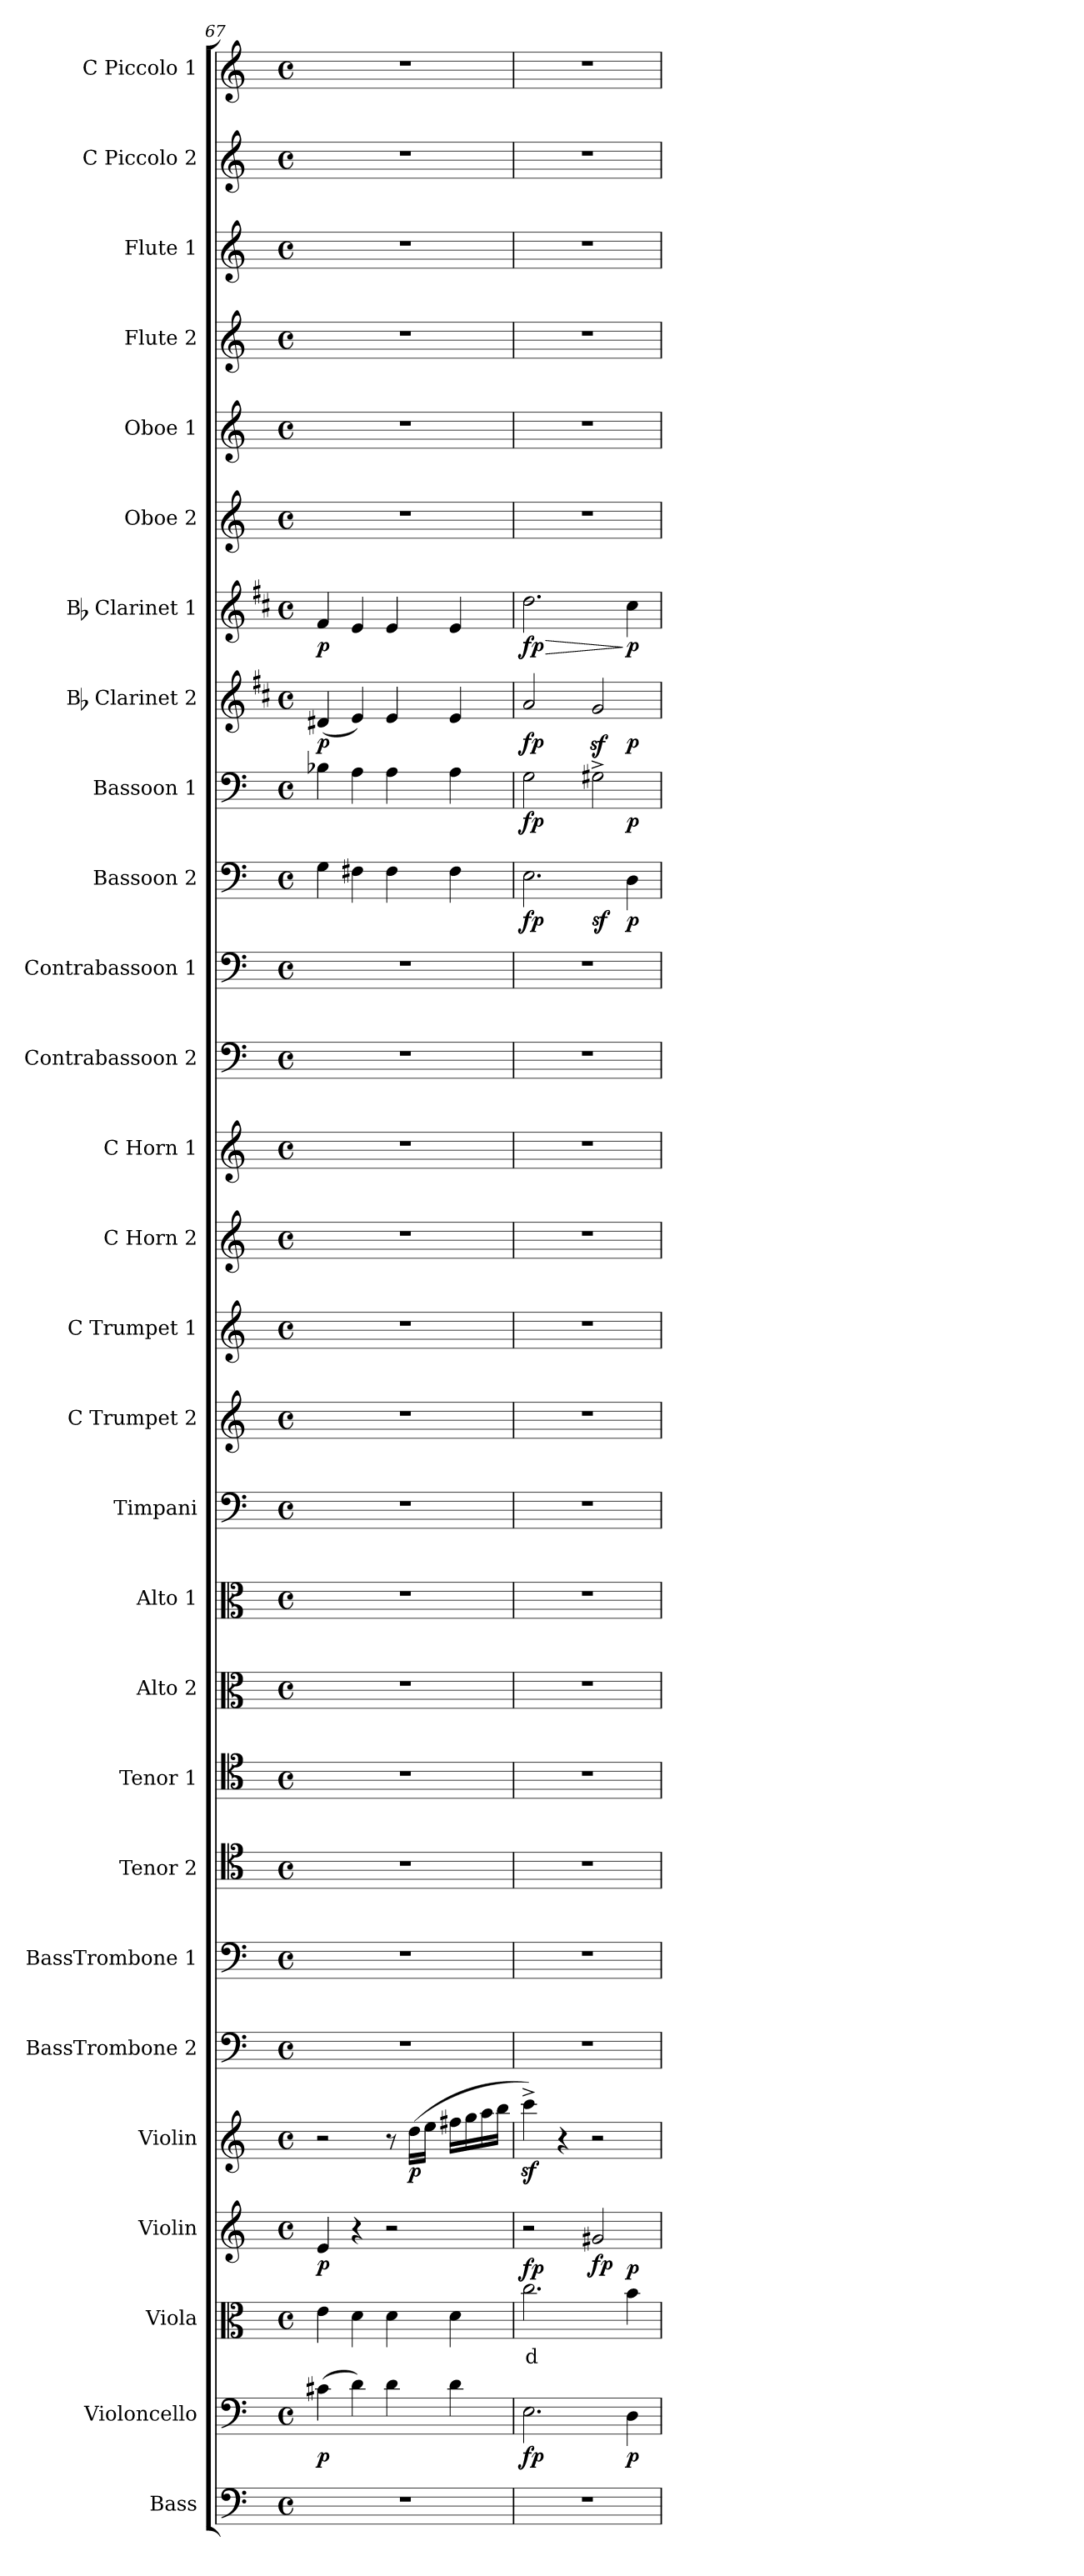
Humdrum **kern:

**kern	**kern	**dynam	**kern	**text	**dynam	**kern	**dynam	**kern	**dynam	**kern	**kern	**kern	**kern	**kern	**kern	**kern	**kern	**kern	**kern	**kern	**kern	**kern	**kern	**dynam	**kern	**dynam	**kern	**dynam	**kern	**dynam	**kern	**kern	**kern	**kern	**kern	**kern
*part28	*part27	*part27	*part26	*part26	*part26	*part25	*part25	*part24	*part24	*part23	*part22	*part21	*part20	*part19	*part18	*part17	*part16	*part15	*part14	*part13	*part12	*part11	*part10	*part10	*part9	*part9	*part8	*part8	*part7	*part7	*part6	*part5	*part4	*part3	*part2	*part1
*staff28	*staff27	*staff27	*staff26	*staff26	*staff26	*staff25	*staff25	*staff24	*staff24	*staff23	*staff22	*staff21	*staff20	*staff19	*staff18	*staff17	*staff16	*staff15	*staff14	*staff13	*staff12	*staff11	*staff10	*staff10	*staff9	*staff9	*staff8	*staff8	*staff7	*staff7	*staff6	*staff5	*staff4	*staff3	*staff2	*staff1
*I"Bass	*I"Violoncello	*	*I"Viola	*	*	*I"Violin	*	*I"Violin	*	*I"BassTrombone 2	*I"BassTrombone 1	*I"Tenor 2	*I"Tenor 1	*I"Alto 2	*I"Alto 1	*I"Timpani	*I"C Trumpet 2	*I"C Trumpet 1	*I"C Horn 2	*I"C Horn 1	*I"Contrabassoon 2	*I"Contrabassoon 1	*I"Bassoon 2	*	*I"Bassoon 1	*	*I"Bb Clarinet 2	*	*I"Bb Clarinet 1	*	*I"Oboe 2	*I"Oboe 1	*I"Flute 2	*I"Flute 1	*I"C Piccolo 2	*I"C Piccolo 1
*I'B	*I'Vc	*	*I'Vla	*	*	*I'Vln	*	*I'Vln	*	*I'BTrb 2	*I'BTrb 1	*I'T 2	*I'T 1	*I'A 2	*I'A 1	*I'Timp	*I'Tpt 2	*I'Tpt 1	*I'Hn 2	*I'Hn 1	*I'C Bsn 2	*I'C Bsn 1	*I'Bsn 2	*	*I'Bsn 1	*	*I'Cl 2	*	*I'Cl 1	*	*I'Ob 2	*I'Ob 1	*I'Fl 2	*I'Fl 1	*I'Picc 2	*I'Picc 1
*clefF4	*clefF4	*	*clefC3	*	*	*clefG2	*	*clefG2	*	*clefF4	*clefF4	*clefC4	*clefC4	*clefC3	*clefC3	*clefF4	*clefG2	*clefG2	*clefG2	*clefG2	*clefF4	*clefF4	*clefF4	*	*clefF4	*	*clefG2	*	*clefG2	*	*clefG2	*clefG2	*clefG2	*clefG2	*clefG2	*clefG2
*ITrd7c12	*	*	*	*	*	*	*	*	*	*	*	*	*	*	*	*	*	*	*ITrd7c12	*ITrd7c12	*ITrd7c12	*ITrd7c12	*	*	*	*	*ITrd1c2	*	*ITrd1c2	*	*	*	*	*	*ITrd-7c-12	*ITrd-7c-12
*k[]	*k[]	*	*k[]	*	*	*k[]	*	*k[]	*	*k[]	*k[]	*k[]	*k[]	*k[]	*k[]	*k[]	*k[]	*k[]	*k[]	*k[]	*k[]	*k[]	*k[]	*	*k[]	*	*k[]	*	*k[]	*	*k[]	*k[]	*k[]	*k[]	*k[]	*k[]
*M4/4	*M4/4	*	*M4/4	*	*	*M4/4	*	*M4/4	*	*M4/4	*M4/4	*M4/4	*M4/4	*M4/4	*M4/4	*M4/4	*M4/4	*M4/4	*M4/4	*M4/4	*M4/4	*M4/4	*M4/4	*	*M4/4	*	*M4/4	*	*M4/4	*	*M4/4	*M4/4	*M4/4	*M4/4	*M4/4	*M4/4
*met(c)	*met(c)	*	*met(c)	*	*	*met(c)	*	*met(c)	*	*met(c)	*met(c)	*met(c)	*met(c)	*met(c)	*met(c)	*met(c)	*met(c)	*met(c)	*met(c)	*met(c)	*met(c)	*met(c)	*met(c)	*	*met(c)	*	*met(c)	*	*met(c)	*	*met(c)	*met(c)	*met(c)	*met(c)	*met(c)	*met(c)
=67	=67	=67	=67	=67	=67	=67	=67	=67	=67	=67	=67	=67	=67	=67	=67	=67	=67	=67	=67	=67	=67	=67	=67	=67	=67	=67	=67	=67	=67	=67	=67	=67	=67	=67	=67	=67
!	!	!LO:DY:b	!	!	!	!	!LO:DY:b	!	!	!	!	!	!	!	!	!	!	!	!	!	!	!	!	!	!	!	!	!LO:DY:b	!	!LO:DY:b	!	!	!	!	!	!
1r	(4c#X	p	4e	.	.	4e	p	2r	.	1r	1r	1r	1r	1r	1r	1r	1r	1r	1r	1r	1r	1r	4G	.	4B-X	.	(4c#X	p	4e	p	1r	1r	1r	1r	1r	1r
.	4d)	.	4d	.	.	4r	.	.	.	.	.	.	.	.	.	.	.	.	.	.	.	.	4F#X	.	4A	.	4d)	.	4d	.	.	.	.	.	.	.
.	4d	.	4d	.	.	2r	.	8r	.	.	.	.	.	.	.	.	.	.	.	.	.	.	4F#	.	4A	.	4d	.	4d	.	.	.	.	.	.	.
!	!	!	!	!	!	!	!	!	!LO:DY:b	!	!	!	!	!	!	!	!	!	!	!	!	!	!	!	!	!	!	!	!	!	!	!	!	!	!	!
.	.	.	.	.	.	.	.	(16ddLL	p	.	.	.	.	.	.	.	.	.	.	.	.	.	.	.	.	.	.	.	.	.	.	.	.	.	.	.
.	.	.	.	.	.	.	.	16eeJJ	.	.	.	.	.	.	.	.	.	.	.	.	.	.	.	.	.	.	.	.	.	.	.	.	.	.	.	.
.	4d	.	4d	.	.	.	.	16ff#XLL	.	.	.	.	.	.	.	.	.	.	.	.	.	.	4F#	.	4A	.	4d	.	4d	.	.	.	.	.	.	.
.	.	.	.	.	.	.	.	16gg	.	.	.	.	.	.	.	.	.	.	.	.	.	.	.	.	.	.	.	.	.	.	.	.	.	.	.	.
.	.	.	.	.	.	.	.	16aa	.	.	.	.	.	.	.	.	.	.	.	.	.	.	.	.	.	.	.	.	.	.	.	.	.	.	.	.
.	.	.	.	.	.	.	.	16bbJJ	.	.	.	.	.	.	.	.	.	.	.	.	.	.	.	.	.	.	.	.	.	.	.	.	.	.	.	.
!!LO:PB:g=z
=68	=68	=68	=68	=68	=68	=68	=68	=68	=68	=68	=68	=68	=68	=68	=68	=68	=68	=68	=68	=68	=68	=68	=68	=68	=68	=68	=68	=68	=68	=68	=68	=68	=68	=68	=68	=68
!	!	!LO:DY:b	!	!LO:LY:b	!LO:DY:b	!	!	!	!	!	!	!	!	!	!	!	!	!	!	!	!	!	!	!LO:DY:b	!	!LO:DY:b	!	!LO:DY:b	!	!LO:HP:b	!	!	!	!	!	!
!	!	!	!	!	!	!	!	!	!	!	!	!	!	!	!	!	!	!	!	!	!	!	!	!	!	!	!	!	!	!LO:DY:n=1:b	!	!	!	!	!	!
*	*	*	*	*	*	*	*	*	*	*	*	*	*	*	*	*	*	*	*	*	*	*	*^	*	*^	*	*^	*	*	*	*	*	*	*	*	*
1r	2.E	fp	2.cc	d	fp	2r	.	4cccz<^)	.	1r	1r	1r	1r	1r	1r	1r	1r	1r	1r	1r	1r	1r	2.E	2ryy	fp	2G	2.ryy	fp	2g	2.ryy	fp	2.cc	> fp	1r	1r	1r	1r	1r	1r
.	.	.	.	.	.	.	.	4r	.	.	.	.	.	.	.	.	.	.	.	.	.	.	.	.	.	.	.	.	.	.	.	.	.	.	.	.	.	.	.
!	!	!	!	!	!	!	!LO:DY:b	!	!	!	!	!	!	!	!	!	!	!	!	!	!	!	!	!	!LO:DY:b	!	!	!	!	!	!	!	!	!	!	!	!	!	!
.	.	.	.	.	.	2g#X	fp	2r	.	.	.	.	.	.	.	.	.	.	.	.	.	.	.	2ryy	sf	2G#Xz<^	.	.	2f	.	.	.	.	.	.	.	.	.	.
!	!	!LO:DY:b	!	!	!LO:DY:b	!	!	!	!	!	!	!	!	!	!	!	!	!	!	!	!	!	!	!	!LO:DY:b	!	!	!LO:DY:b	!	!	!LO:DY:b	!	!LO:DY:n=2:b	!	!	!	!	!	!
.	4D	p	4b	.	p	.	.	.	.	.	.	.	.	.	.	.	.	.	.	.	.	.	4D	.	p	.	4ryy	p	.	4ryy	p	4b	] p	.	.	.	.	.	.
*	*	*	*	*	*	*	*	*	*	*	*	*	*	*	*	*	*	*	*	*	*	*	*v	*v	*	*	*	*	*v	*v	*	*	*	*	*	*	*	*	*
*	*	*	*	*	*	*	*	*	*	*	*	*	*	*	*	*	*	*	*	*	*	*	*	*	*v	*v	*	*	*	*	*	*	*	*	*	*	*
=	=	=	=	=	=	=	=	=	=	=	=	=	=	=	=	=	=	=	=	=	=	=	=	=	=	=	=	=	=	=	=	=	=	=	=	=
*-	*-	*-	*-	*-	*-	*-	*-	*-	*-	*-	*-	*-	*-	*-	*-	*-	*-	*-	*-	*-	*-	*-	*-	*-	*-	*-	*-	*-	*-	*-	*-	*-	*-	*-	*-	*-
